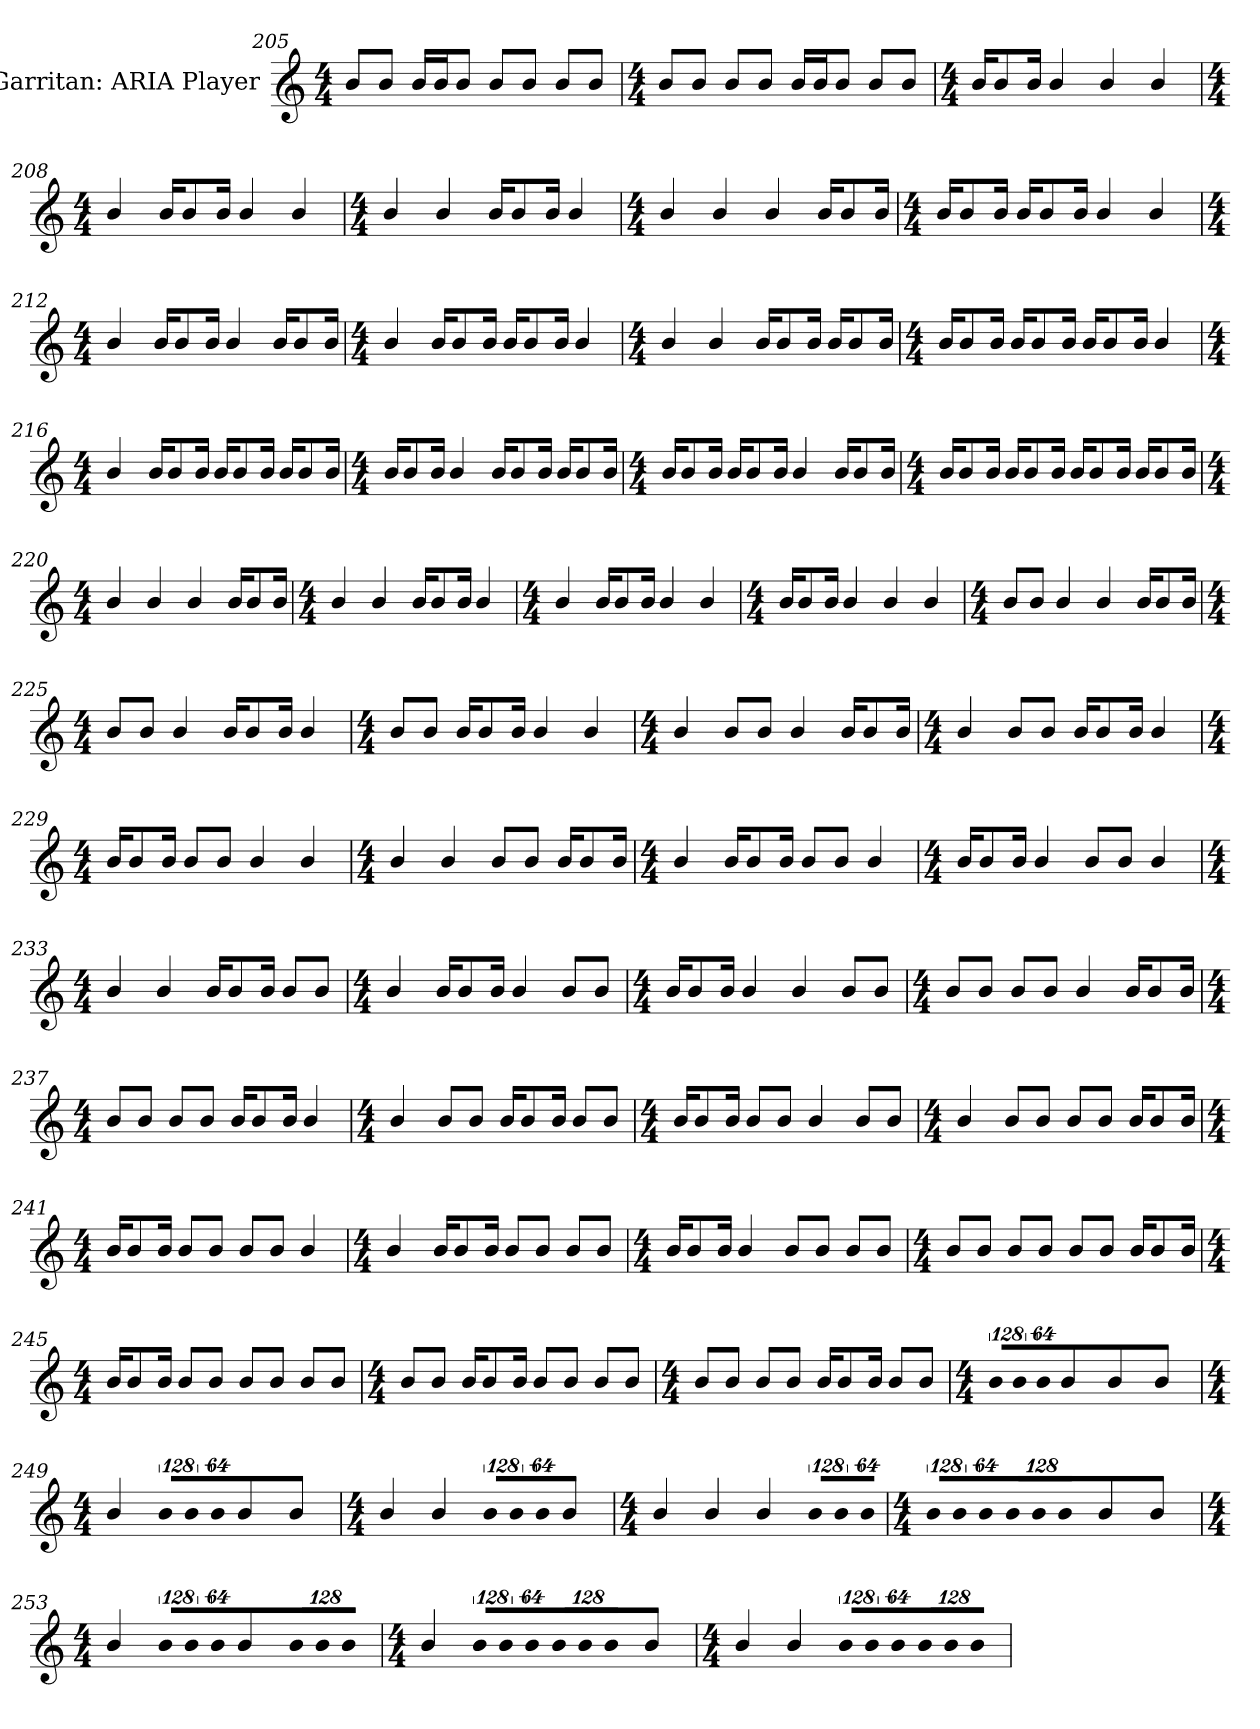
**kern
*part1
*staff1
*I"Garritan: ARIA Player
!!LO:PB:g=z
*clefG2
*k[]
*C:
*M4/4
=205
8bi/L
8bi/J
16bi/LL
16bi/J
8bi/J
8bi/L
8bi/J
8bi/L
8bi/J
!!LO:PB:g=z
=206
*M4/4
8bi/L
8bi/J
8bi/L
8bi/J
16bi/LL
16bi/J
8bi/J
8bi/L
8bi/J
!!LO:PB:g=z
=207
*M4/4
16bi/KL
8bi/
16bi/Jk
4bi/
4bi/
4bi/
!!LO:PB:g=z
=208
*M4/4
4bi/
16bi/KL
8bi/
16bi/Jk
4bi/
4bi/
!!LO:PB:g=z
=209
*M4/4
4bi/
4bi/
16bi/KL
8bi/
16bi/Jk
4bi/
!!LO:PB:g=z
=210
*M4/4
4bi/
4bi/
4bi/
16bi/KL
8bi/
16bi/Jk
!!LO:PB:g=z
=211
*M4/4
16bi/KL
8bi/
16bi/Jk
16bi/KL
8bi/
16bi/Jk
4bi/
4bi/
!!LO:PB:g=z
=212
*M4/4
4bi/
16bi/KL
8bi/
16bi/Jk
4bi/
16bi/KL
8bi/
16bi/Jk
!!LO:PB:g=z
=213
*M4/4
4bi/
16bi/KL
8bi/
16bi/Jk
16bi/KL
8bi/
16bi/Jk
4bi/
!!LO:PB:g=z
=214
*M4/4
4bi/
4bi/
16bi/KL
8bi/
16bi/Jk
16bi/KL
8bi/
16bi/Jk
!!LO:PB:g=z
=215
*M4/4
16bi/KL
8bi/
16bi/Jk
16bi/KL
8bi/
16bi/Jk
16bi/KL
8bi/
16bi/Jk
4bi/
!!LO:PB:g=z
=216
*M4/4
4bi/
16bi/KL
8bi/
16bi/Jk
16bi/KL
8bi/
16bi/Jk
16bi/KL
8bi/
16bi/Jk
!!LO:PB:g=z
=217
*M4/4
16bi/KL
8bi/
16bi/Jk
4bi/
16bi/KL
8bi/
16bi/Jk
16bi/KL
8bi/
16bi/Jk
!!LO:PB:g=z
=218
*M4/4
16bi/KL
8bi/
16bi/Jk
16bi/KL
8bi/
16bi/Jk
4bi/
16bi/KL
8bi/
16bi/Jk
!!LO:PB:g=z
=219
*M4/4
16bi/KL
8bi/
16bi/Jk
16bi/KL
8bi/
16bi/Jk
16bi/KL
8bi/
16bi/Jk
16bi/KL
8bi/
16bi/Jk
!!LO:PB:g=z
=220
*M4/4
4bi/
4bi/
4bi/
16bi/KL
8bi/
16bi/Jk
!!LO:PB:g=z
=221
*M4/4
4bi/
4bi/
16bi/KL
8bi/
16bi/Jk
4bi/
!!LO:PB:g=z
=222
*M4/4
4bi/
16bi/KL
8bi/
16bi/Jk
4bi/
4bi/
!!LO:PB:g=z
=223
*M4/4
16bi/KL
8bi/
16bi/Jk
4bi/
4bi/
4bi/
!!LO:PB:g=z
=224
*M4/4
8bi/L
8bi/J
4bi/
4bi/
16bi/KL
8bi/
16bi/Jk
!!LO:PB:g=z
=225
*M4/4
8bi/L
8bi/J
4bi/
16bi/KL
8bi/
16bi/Jk
4bi/
!!LO:PB:g=z
=226
*M4/4
8bi/L
8bi/J
16bi/KL
8bi/
16bi/Jk
4bi/
4bi/
!!LO:PB:g=z
=227
*M4/4
4bi/
8bi/L
8bi/J
4bi/
16bi/KL
8bi/
16bi/Jk
!!LO:PB:g=z
=228
*M4/4
4bi/
8bi/L
8bi/J
16bi/KL
8bi/
16bi/Jk
4bi/
!!LO:PB:g=z
=229
*M4/4
16bi/KL
8bi/
16bi/Jk
8bi/L
8bi/J
4bi/
4bi/
!!LO:PB:g=z
=230
*M4/4
4bi/
4bi/
8bi/L
8bi/J
16bi/KL
8bi/
16bi/Jk
!!LO:PB:g=z
=231
*M4/4
4bi/
16bi/KL
8bi/
16bi/Jk
8bi/L
8bi/J
4bi/
!!LO:PB:g=z
=232
*M4/4
16bi/KL
8bi/
16bi/Jk
4bi/
8bi/L
8bi/J
4bi/
!!LO:PB:g=z
=233
*M4/4
4bi/
4bi/
16bi/KL
8bi/
16bi/Jk
8bi/L
8bi/J
!!LO:PB:g=z
=234
*M4/4
4bi/
16bi/KL
8bi/
16bi/Jk
4bi/
8bi/L
8bi/J
!!LO:PB:g=z
=235
*M4/4
16bi/KL
8bi/
16bi/Jk
4bi/
4bi/
8bi/L
8bi/J
!!LO:PB:g=z
=236
*M4/4
8bi/L
8bi/J
8bi/L
8bi/J
4bi/
16bi/KL
8bi/
16bi/Jk
!!LO:PB:g=z
=237
*M4/4
8bi/L
8bi/J
8bi/L
8bi/J
16bi/KL
8bi/
16bi/Jk
4bi/
!!LO:PB:g=z
=238
*M4/4
4bi/
8bi/L
8bi/J
16bi/KL
8bi/
16bi/Jk
8bi/L
8bi/J
!!LO:PB:g=z
=239
*M4/4
16bi/KL
8bi/
16bi/Jk
8bi/L
8bi/J
4bi/
8bi/L
8bi/J
!!LO:PB:g=z
=240
*M4/4
4bi/
8bi/L
8bi/J
8bi/L
8bi/J
16bi/KL
8bi/
16bi/Jk
!!LO:PB:g=z
=241
*M4/4
16bi/KL
8bi/
16bi/Jk
8bi/L
8bi/J
8bi/L
8bi/J
4bi/
!!LO:PB:g=z
=242
*M4/4
4bi/
16bi/KL
8bi/
16bi/Jk
8bi/L
8bi/J
8bi/L
8bi/J
!!LO:PB:g=z
=243
*M4/4
16bi/KL
8bi/
16bi/Jk
4bi/
8bi/L
8bi/J
8bi/L
8bi/J
!!LO:PB:g=z
=244
*M4/4
8bi/L
8bi/J
8bi/L
8bi/J
8bi/L
8bi/J
16bi/KL
8bi/
16bi/Jk
!!LO:PB:g=z
=245
*M4/4
16bi/KL
8bi/
16bi/Jk
8bi/L
8bi/J
8bi/L
8bi/J
8bi/L
8bi/J
!!LO:PB:g=z
=246
*M4/4
8bi/L
8bi/J
16bi/KL
8bi/
16bi/Jk
8bi/L
8bi/J
8bi/L
8bi/J
!!LO:PB:g=z
=247
*M4/4
8bi/L
8bi/J
8bi/L
8bi/J
16bi/KL
8bi/
16bi/Jk
8bi/L
8bi/J
!!LO:PB:g=z
=248
*M4/4
!LO:N:vis=8
1024%85bi/L
!LO:N:vis=8
1024%85bi/
!LO:N:vis=8
512%43bi/J
4bi/
4bi/
4bi/
!!LO:PB:g=z
=249
*M4/4
4bi/
!LO:N:vis=8
1024%85bi/L
!LO:N:vis=8
1024%85bi/
!LO:N:vis=8
512%43bi/J
4bi/
4bi/
!!LO:PB:g=z
=250
*M4/4
4bi/
4bi/
!LO:N:vis=8
1024%85bi/L
!LO:N:vis=8
1024%85bi/
!LO:N:vis=8
512%43bi/J
4bi/
!!LO:PB:g=z
=251
*M4/4
4bi/
4bi/
4bi/
!LO:N:vis=8
1024%85bi/L
!LO:N:vis=8
1024%85bi/
!LO:N:vis=8
512%43bi/J
!!LO:PB:g=z
=252
*M4/4
!LO:N:vis=8
1024%85bi/L
!LO:N:vis=8
1024%85bi/
!LO:N:vis=8
512%43bi/J
!LO:N:vis=8
1024%85bi/L
!LO:N:vis=8
1024%85bi/
!LO:N:vis=8
512%43bi/J
4bi/
4bi/
!!LO:PB:g=z
=253
*M4/4
4bi/
!LO:N:vis=8
1024%85bi/L
!LO:N:vis=8
1024%85bi/
!LO:N:vis=8
512%43bi/J
4bi/
!LO:N:vis=8
1024%85bi/L
!LO:N:vis=8
1024%85bi/
!LO:N:vis=8
512%43bi/J
!!LO:PB:g=z
=254
*M4/4
4bi/
!LO:N:vis=8
1024%85bi/L
!LO:N:vis=8
1024%85bi/
!LO:N:vis=8
512%43bi/J
!LO:N:vis=8
1024%85bi/L
!LO:N:vis=8
1024%85bi/
!LO:N:vis=8
512%43bi/J
4bi/
!!LO:PB:g=z
=255
*M4/4
4bi/
4bi/
!LO:N:vis=8
1024%85bi/L
!LO:N:vis=8
1024%85bi/
!LO:N:vis=8
512%43bi/J
!LO:N:vis=8
1024%85bi/L
!LO:N:vis=8
1024%85bi/
!LO:N:vis=8
512%43bi/J
=
*-
